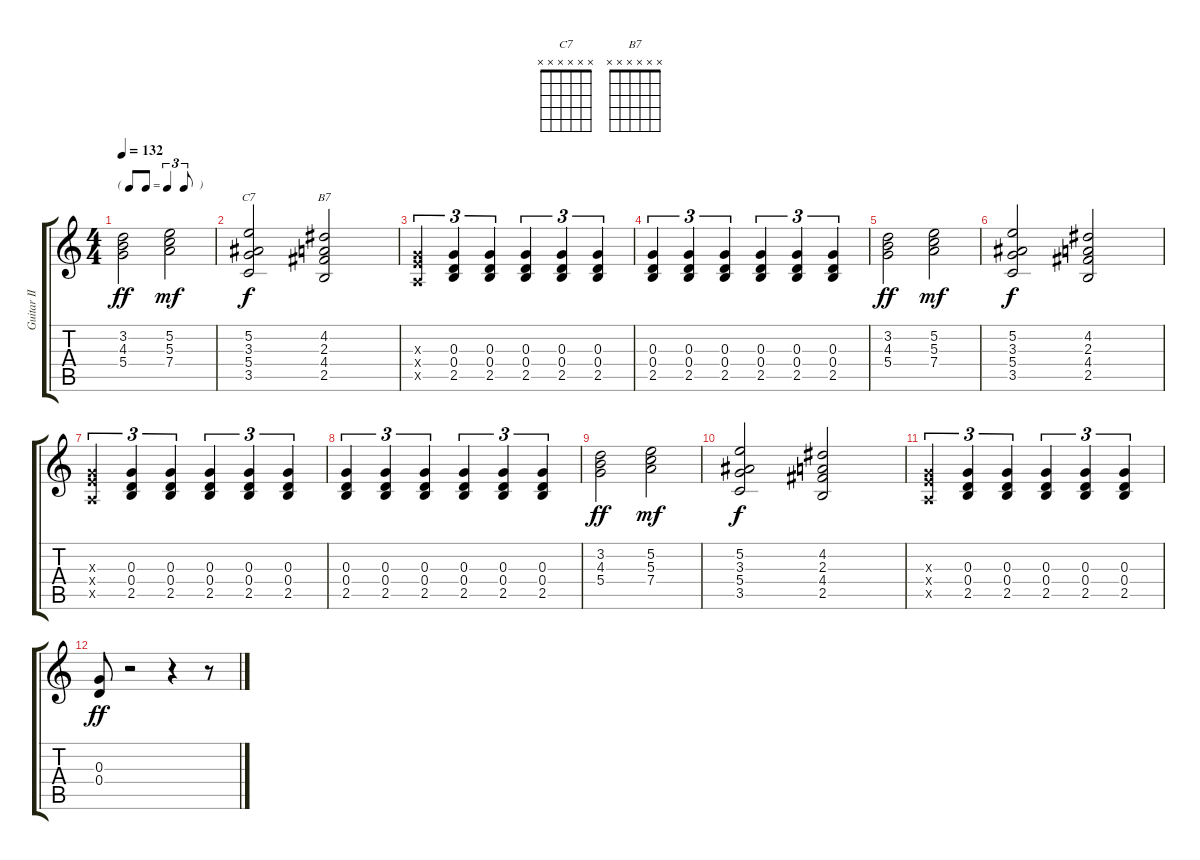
\track ("Guitar II" "Guitar II") {instrument acousticguitarsteel}
\staff {score tabs}
\tuning (E4 B3 G3 D3 A2 E2) {hide}
\chord ("C7" x x x x x x) {firstfret 0}
\chord ("B7" x x x x x x) {firstfret 0}
\ts (4 4)
\tf triplet8th
\tempo 132
\clef g2
\ks c
(3.2 4.3 5.4).2{dy ff} (5.2 5.3 7.4).2{dy mf} |
(5.2 3.3 5.4 3.5).2{ch "C7" dy f} (4.2 2.3 4.4 2.5).2{ch "B7"} |
(0.3{x} 2.4{x} 0.5{x}).4{tu (3 2)} (0.3 0.4 2.5).4{tu (3 2)} (0.3 0.4 2.5).4{tu (3 2)} (0.3 0.4 2.5).4{tu (3 2)} (0.3 0.4 2.5).4{tu (3 2)} (0.3 0.4 2.5).4{tu (3 2)} |
(0.3 0.4 2.5).4{tu (3 2)} (0.3 0.4 2.5).4{tu (3 2)} (0.3 0.4 2.5).4{tu (3 2)} (0.3 0.4 2.5).4{tu (3 2)} (0.3 0.4 2.5).4{tu (3 2)} (0.3 0.4 2.5).4{tu (3 2)} |
(3.2 4.3 5.4).2{dy ff} (5.2 5.3 7.4).2{dy mf} |
(5.2 3.3 5.4 3.5).2{dy f} (4.2 2.3 4.4 2.5).2 |
(0.3{x} 2.4{x} 0.5{x}).4{tu (3 2)} (0.3 0.4 2.5).4{tu (3 2)} (0.3 0.4 2.5).4{tu (3 2)} (0.3 0.4 2.5).4{tu (3 2)} (0.3 0.4 2.5).4{tu (3 2)} (0.3 0.4 2.5).4{tu (3 2)} |
(0.3 0.4 2.5).4{tu (3 2)} (0.3 0.4 2.5).4{tu (3 2)} (0.3 0.4 2.5).4{tu (3 2)} (0.3 0.4 2.5).4{tu (3 2)} (0.3 0.4 2.5).4{tu (3 2)} (0.3 0.4 2.5).4{tu (3 2)} |
(3.2 4.3 5.4).2{dy ff} (5.2 5.3 7.4).2{dy mf} |
(5.2 3.3 5.4 3.5).2{dy f} (4.2 2.3 4.4 2.5).2 |
(0.3{x} 2.4{x} 0.5{x}).4{tu (3 2)} (0.3 0.4 2.5).4{tu (3 2)} (0.3 0.4 2.5).4{tu (3 2)} (0.3 0.4 2.5).4{tu (3 2)} (0.3 0.4 2.5).4{tu (3 2)} (0.3 0.4 2.5).4{tu (3 2)} |
(0.3 0.4).8{dy ff} r.2 r.4 r.8
